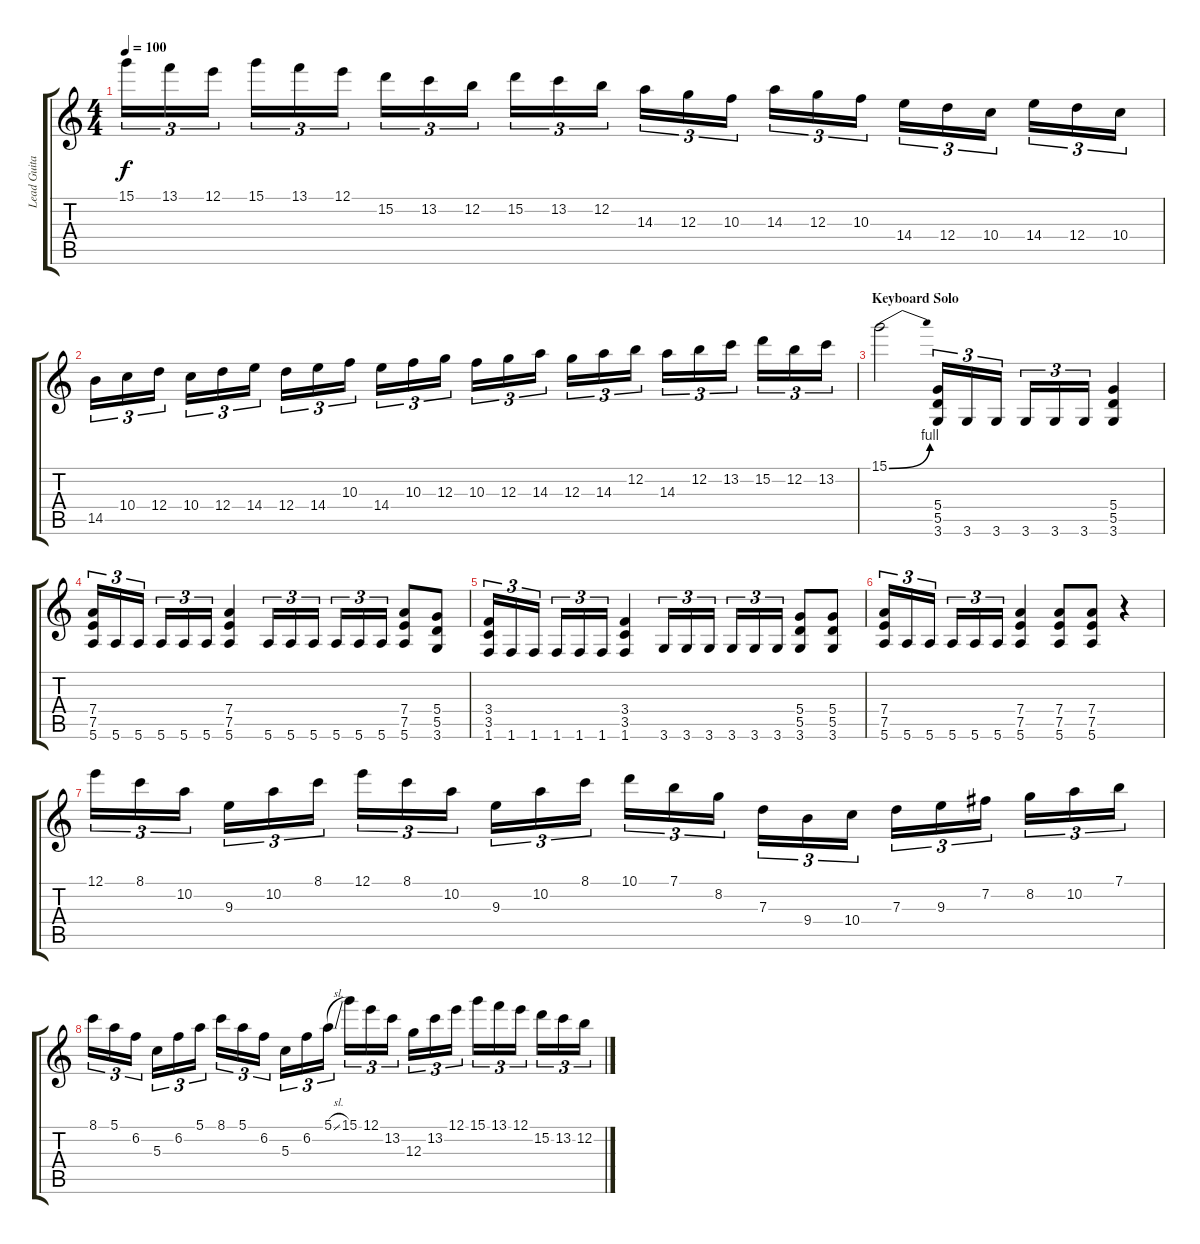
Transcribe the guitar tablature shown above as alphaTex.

\track ("Lead Guitar" "Lead Guita") {instrument distortionguitar}
\staff {score tabs}
\tuning (E4 B3 G3 D3 A2 E2) {hide}
\ts (4 4)
\tempo 100
\clef g2
\ks c
15.1.16{tu (3 2) dy f} 13.1.16{tu (3 2)} 12.1.16{tu (3 2)} 15.1.16{tu (3 2)} 13.1.16{tu (3 2)} 12.1.16{tu (3 2)} 15.2.16{tu (3 2)} 13.2.16{tu (3 2)} 12.2.16{tu (3 2)} 15.2.16{tu (3 2)} 13.2.16{tu (3 2)} 12.2.16{tu (3 2)} 14.3.16{tu (3 2)} 12.3.16{tu (3 2)} 10.3.16{tu (3 2)} 14.3.16{tu (3 2)} 12.3.16{tu (3 2)} 10.3.16{tu (3 2)} 14.4.16{tu (3 2)} 12.4.16{tu (3 2)} 10.4.16{tu (3 2)} 14.4.16{tu (3 2)} 12.4.16{tu (3 2)} 10.4.16{tu (3 2)} |
14.5.16{tu (3 2)} 10.4.16{tu (3 2)} 12.4.16{tu (3 2)} 10.4.16{tu (3 2)} 12.4.16{tu (3 2)} 14.4.16{tu (3 2)} 12.4.16{tu (3 2)} 14.4.16{tu (3 2)} 10.3.16{tu (3 2)} 14.4.16{tu (3 2)} 10.3.16{tu (3 2)} 12.3.16{tu (3 2)} 10.3.16{tu (3 2)} 12.3.16{tu (3 2)} 14.3.16{tu (3 2)} 12.3.16{tu (3 2)} 14.3.16{tu (3 2)} 12.2.16{tu (3 2)} 14.3.16{tu (3 2)} 12.2.16{tu (3 2)} 13.2.16{tu (3 2)} 15.2.16{tu (3 2)} 12.2.16{tu (3 2)} 13.2.16{tu (3 2)} |
\section ("" "Keyboard Solo")
15.1{be (bend 0 0 60 4)}.2 (5.4 5.5 3.6).16{tu (3 2)} 3.6.16{tu (3 2)} 3.6.16{tu (3 2)} 3.6.16{tu (3 2)} 3.6.16{tu (3 2)} 3.6.16{tu (3 2)} (5.4 5.5 3.6).4 |
(7.4 7.5 5.6).16{tu (3 2)} 5.6.16{tu (3 2)} 5.6.16{tu (3 2)} 5.6.16{tu (3 2)} 5.6.16{tu (3 2)} 5.6.16{tu (3 2)} (7.4 7.5 5.6).4 5.6.16{tu (3 2)} 5.6.16{tu (3 2)} 5.6.16{tu (3 2)} 5.6.16{tu (3 2)} 5.6.16{tu (3 2)} 5.6.16{tu (3 2)} (7.4 7.5 5.6).8 (5.4 5.5 3.6).8 |
(3.4 3.5 1.6).16{tu (3 2)} 1.6.16{tu (3 2)} 1.6.16{tu (3 2)} 1.6.16{tu (3 2)} 1.6.16{tu (3 2)} 1.6.16{tu (3 2)} (3.4 3.5 1.6).4 3.6.16{tu (3 2)} 3.6.16{tu (3 2)} 3.6.16{tu (3 2)} 3.6.16{tu (3 2)} 3.6.16{tu (3 2)} 3.6.16{tu (3 2)} (5.4 5.5 3.6).8 (5.4 5.5 3.6).8 |
(7.4 7.5 5.6).16{tu (3 2)} 5.6.16{tu (3 2)} 5.6.16{tu (3 2)} 5.6.16{tu (3 2)} 5.6.16{tu (3 2)} 5.6.16{tu (3 2)} (7.4 7.5 5.6).4 (7.4 7.5 5.6).8 (7.4 7.5 5.6).8 r.4 |
12.1.16{tu (3 2)} 8.1.16{tu (3 2)} 10.2.16{tu (3 2)} 9.3.16{tu (3 2)} 10.2.16{tu (3 2)} 8.1.16{tu (3 2)} 12.1.16{tu (3 2)} 8.1.16{tu (3 2)} 10.2.16{tu (3 2)} 9.3.16{tu (3 2)} 10.2.16{tu (3 2)} 8.1.16{tu (3 2)} 10.1.16{tu (3 2)} 7.1.16{tu (3 2)} 8.2.16{tu (3 2)} 7.3.16{tu (3 2)} 9.4.16{tu (3 2)} 10.4.16{tu (3 2)} 7.3.16{tu (3 2)} 9.3.16{tu (3 2)} 7.2.16{tu (3 2)} 8.2.16{tu (3 2)} 10.2.16{tu (3 2)} 7.1.16{tu (3 2)} |
8.1.16{tu (3 2)} 5.1.16{tu (3 2)} 6.2.16{tu (3 2)} 5.3.16{tu (3 2)} 6.2.16{tu (3 2)} 5.1.16{tu (3 2)} 8.1.16{tu (3 2)} 5.1.16{tu (3 2)} 6.2.16{tu (3 2)} 5.3.16{tu (3 2)} 6.2.16{tu (3 2)} 5.1{sl}.16{tu (3 2)} 15.1.16{tu (3 2)} 12.1.16{tu (3 2)} 13.2.16{tu (3 2)} 12.3.16{tu (3 2)} 13.2.16{tu (3 2)} 12.1.16{tu (3 2)} 15.1.16{tu (3 2)} 13.1.16{tu (3 2)} 12.1.16{tu (3 2)} 15.2.16{tu (3 2)} 13.2.16{tu (3 2)} 12.2.16{tu (3 2)}
